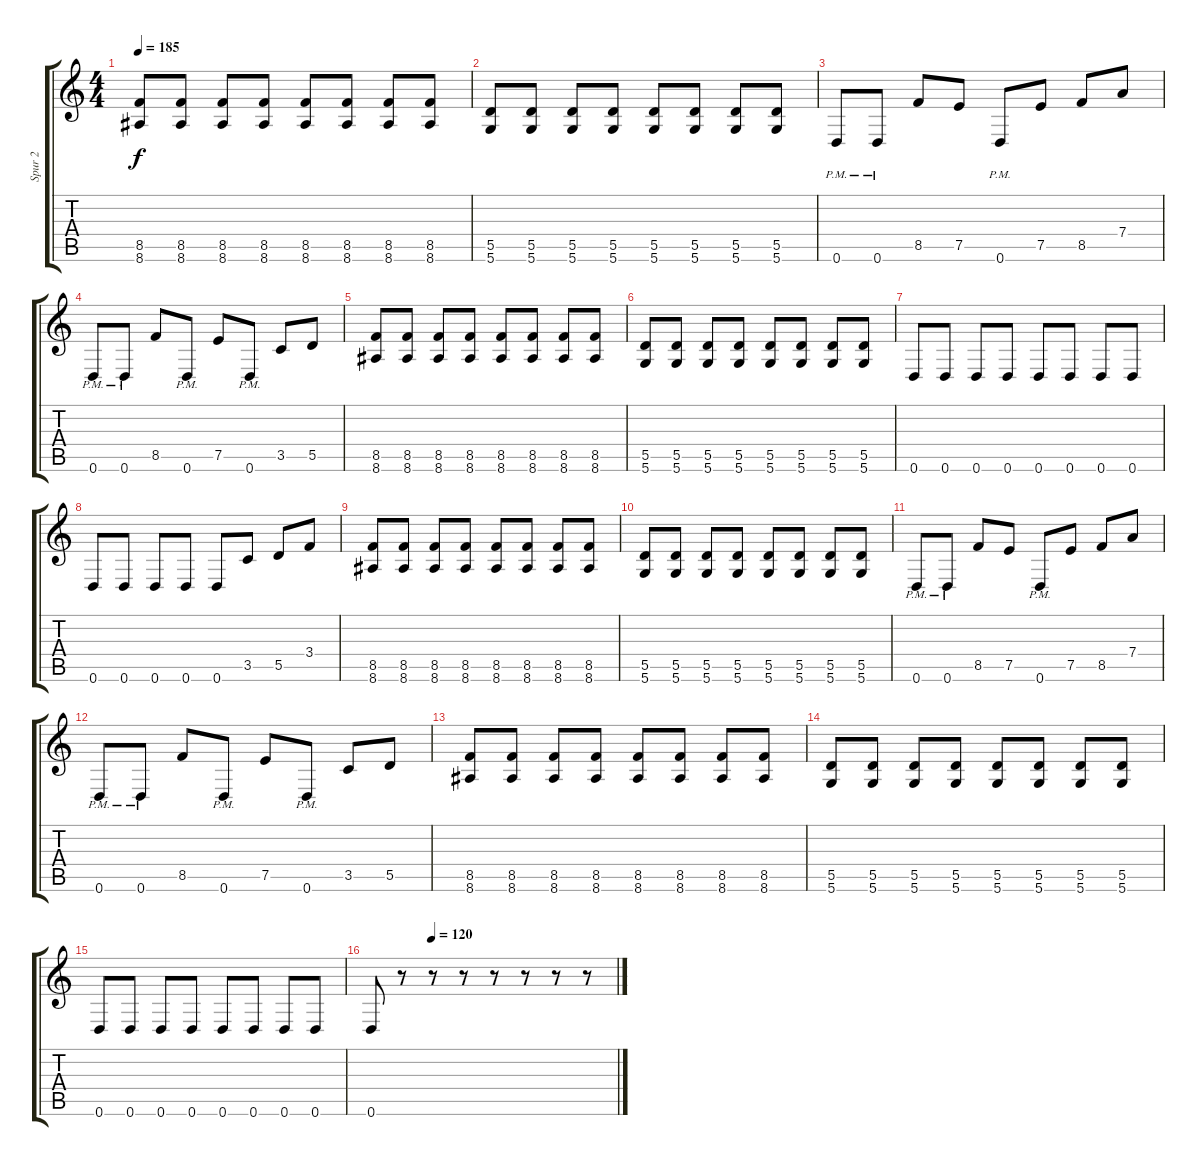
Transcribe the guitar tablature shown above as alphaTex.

\track ("Spur 2" "Spur 2") {instrument distortionguitar}
\staff {score tabs}
\tuning (E4 B3 G3 D3 A2 D2) {hide}
\ts (4 4)
\tempo 185
\clef g2
\ks c
(8.5 8.6).8{dy f} (8.5 8.6).8 (8.5 8.6).8 (8.5 8.6).8 (8.5 8.6).8 (8.5 8.6).8 (8.5 8.6).8 (8.5 8.6).8 |
(5.5 5.6).8 (5.5 5.6).8 (5.5 5.6).8 (5.5 5.6).8 (5.5 5.6).8 (5.5 5.6).8 (5.5 5.6).8 (5.5 5.6).8 |
0.6{pm}.8 0.6{pm}.8 8.5.8 7.5.8 0.6{pm}.8 7.5.8 8.5.8 7.4.8 |
0.6{pm}.8 0.6{pm}.8 8.5.8 0.6{pm}.8 7.5.8 0.6{pm}.8 3.5.8 5.5.8 |
(8.5 8.6).8 (8.5 8.6).8 (8.5 8.6).8 (8.5 8.6).8 (8.5 8.6).8 (8.5 8.6).8 (8.5 8.6).8 (8.5 8.6).8 |
(5.5 5.6).8 (5.5 5.6).8 (5.5 5.6).8 (5.5 5.6).8 (5.5 5.6).8 (5.5 5.6).8 (5.5 5.6).8 (5.5 5.6).8 |
0.6.8 0.6.8 0.6.8 0.6.8 0.6.8 0.6.8 0.6.8 0.6.8 |
0.6.8 0.6.8 0.6.8 0.6.8 0.6.8 3.5.8 5.5.8 3.4.8 |
(8.5 8.6).8 (8.5 8.6).8 (8.5 8.6).8 (8.5 8.6).8 (8.5 8.6).8 (8.5 8.6).8 (8.5 8.6).8 (8.5 8.6).8 |
(5.5 5.6).8 (5.5 5.6).8 (5.5 5.6).8 (5.5 5.6).8 (5.5 5.6).8 (5.5 5.6).8 (5.5 5.6).8 (5.5 5.6).8 |
0.6{pm}.8 0.6{pm}.8 8.5.8 7.5.8 0.6{pm}.8 7.5.8 8.5.8 7.4.8 |
0.6{pm}.8 0.6{pm}.8 8.5.8 0.6{pm}.8 7.5.8 0.6{pm}.8 3.5.8 5.5.8 |
(8.5 8.6).8 (8.5 8.6).8 (8.5 8.6).8 (8.5 8.6).8 (8.5 8.6).8 (8.5 8.6).8 (8.5 8.6).8 (8.5 8.6).8 |
(5.5 5.6).8 (5.5 5.6).8 (5.5 5.6).8 (5.5 5.6).8 (5.5 5.6).8 (5.5 5.6).8 (5.5 5.6).8 (5.5 5.6).8 |
0.6.8 0.6.8 0.6.8 0.6.8 0.6.8 0.6.8 0.6.8 0.6.8 |
\tempo (120 0.25)
0.6.8 r.8 r.8 r.8 r.8 r.8 r.8 r.8
